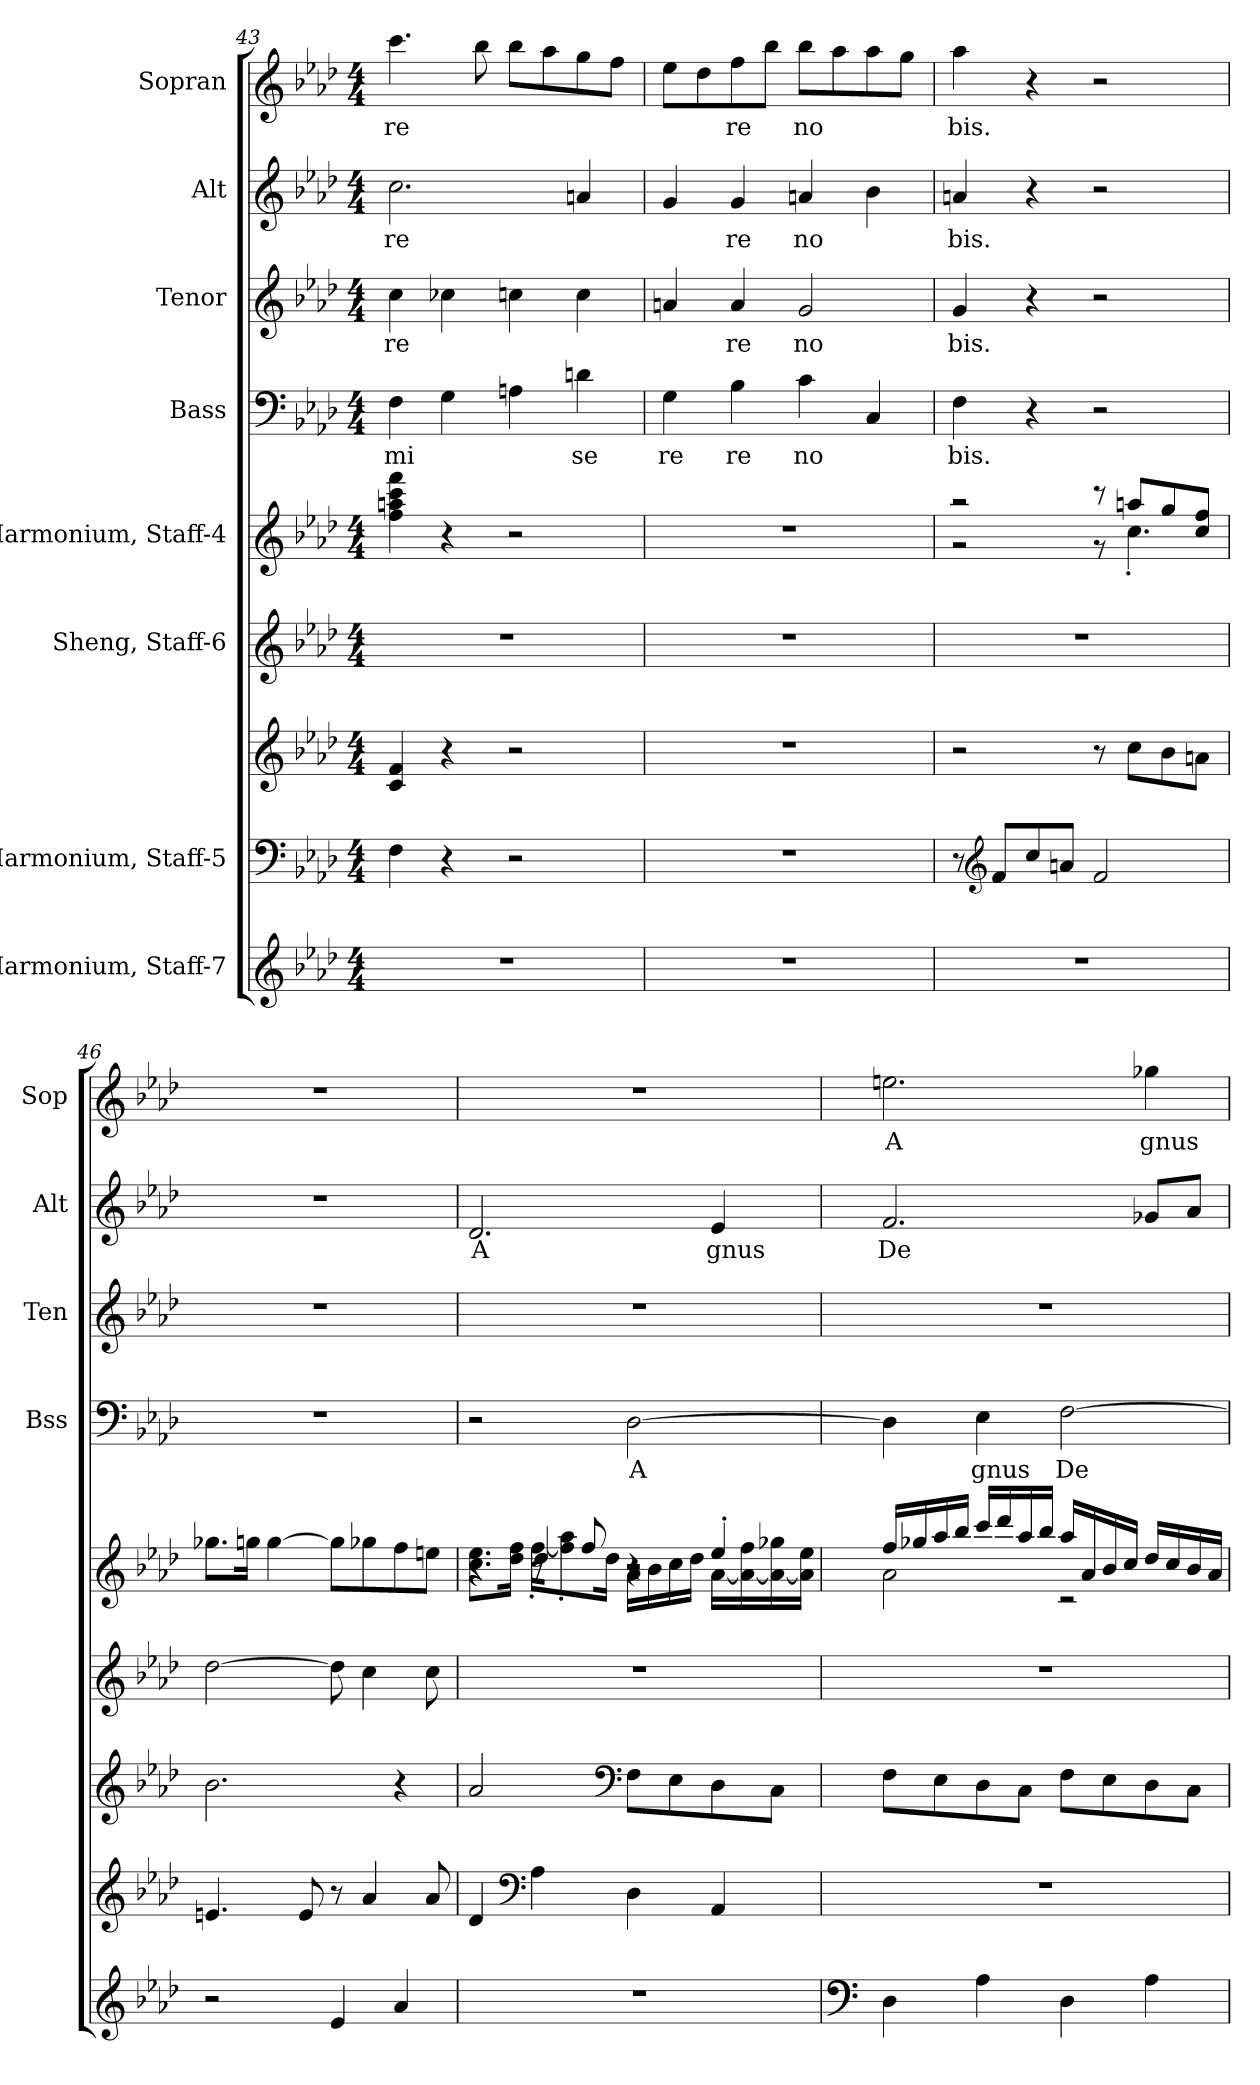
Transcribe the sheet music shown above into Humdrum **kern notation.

**kern	**kern	**kern	**kern	**kern	**kern	**text	**kern	**text	**kern	**text	**kern	**text
*part8	*part7	*part7	*part6	*part5	*part4	*part4	*part3	*part3	*part2	*part2	*part1	*part1
*staff9	*staff8	*staff7	*staff6	*staff5	*staff4	*staff4	*staff3	*staff3	*staff2	*staff2	*staff1	*staff1
*I"Harmonium, Staff-7	*I"Harmonium, Staff-5	*	*I"Sheng, Staff-6	*I"Harmonium, Staff-4	*I"Bass	*	*I"Tenor	*	*I"Alt	*	*I"Sopran	*
*	*	*	*	*	*I'Bss	*	*I'Ten	*	*I'Alt	*	*I'Sop	*
*clefG2	*clefF4	*clefG2	*clefG2	*clefG2	*clefF4	*	*clefG2	*	*clefG2	*	*clefG2	*
*	*	*	*	*	*	*	*ITrd4c7	*	*	*	*ITrd2c3	*
*k[b-e-a-d-]	*k[b-e-a-d-]	*k[b-e-a-d-]	*k[b-e-a-d-]	*k[b-e-a-d-]	*k[b-e-a-d-]	*	*k[b-e-a-d-g-]	*	*k[b-e-a-d-]	*	*k[b-]	*
*M4/4	*M4/4	*M4/4	*M4/4	*M4/4	*M4/4	*	*M4/4	*	*M4/4	*	*M4/4	*
=43	=43	=43	=43	=43	=43	=43	=43	=43	=43	=43	=43	=43
1r	4F\	4c/ 4f/	1r	4ff\ 4aan\ 4ccc\ 4fff\	4F\	mi	4f\	re	2.cc\	re	4.aa\	re
.	4r	4r	.	4r	4G\	.	4f-X\	.	.	.	.	.
.	.	.	.	.	.	.	.	.	.	.	8gg\	.
.	2r	2r	.	2r	4An\	.	4fn\	.	.	.	8gg\L	.
.	.	.	.	.	.	.	.	.	.	.	8ff\	.
.	.	.	.	.	4dn\	se	4f\	.	4an/	.	8ee\	.
.	.	.	.	.	.	.	.	.	.	.	8dd\J	.
=44	=44	=44	=44	=44	=44	=44	=44	=44	=44	=44	=44	=44
1r	1r	1r	1r	1r	4G\	re	4dn/	.	4g/	.	8cc\L	.
.	.	.	.	.	.	.	.	.	.	.	8b-\	.
.	.	.	.	.	4B-\	re	4d/	re	4g/	re	8dd\	re
.	.	.	.	.	.	.	.	.	.	.	8gg\J	.
.	.	.	.	.	4c\	no	2c/	no	4an/	no	8gg\L	no
.	.	.	.	.	.	.	.	.	.	.	8ff\	.
.	.	.	.	.	4C/	.	.	.	4b-\	.	8ff\	.
.	.	.	.	.	.	.	.	.	.	.	8ee\J	.
!!LO:PB:g=z
=45	=45	=45	=45	=45	=45	=45	=45	=45	=45	=45	=45	=45
*	*	*	*	*^	*	*	*	*	*	*	*	*
1r	8r	2r	1r	2r	2r	4F\	bis.	4c/	bis.	4an/	bis.	4ff\	bis.
*	*clefG2	*	*	*	*	*	*	*	*	*	*	*	*
.	8f/L	.	.	.	.	.	.	.	.	.	.	.	.
.	8cc/	.	.	.	.	4r	.	4r	.	4r	.	4r	.
.	8an/J	.	.	.	.	.	.	.	.	.	.	.	.
.	2f/	8r	.	8r	8r	2r	.	2r	.	2r	.	2r	.
.	.	8cc\L	.	8aan/L	4.cc'\	.	.	.	.	.	.	.	.
.	.	8b-\	.	8gg/	.	.	.	.	.	.	.	.	.
.	.	8an\J	.	8cc/ 8ff/J	.	.	.	.	.	.	.	.	.
*	*	*	*	*v	*v	*	*	*	*	*	*	*	*
=46	=46	=46	=46	=46	=46	=46	=46	=46	=46	=46	=46	=46
2r	4.en/	2.b-\	[2dd-\	8.gg-X\L	1r	.	1r	.	1r	.	1r	.
.	.	.	.	16ggn\Jk	.	.	.	.	.	.	.	.
.	.	.	.	[4gg\	.	.	.	.	.	.	.	.
.	8e/	.	.	.	.	.	.	.	.	.	.	.
4e-/	8r	.	8dd-\]	8gg\L]	.	.	.	.	.	.	.	.
.	4a-/	.	4cc\	8gg-X\	.	.	.	.	.	.	.	.
4a-/	.	4r	.	8ff\	.	.	.	.	.	.	.	.
.	8a-/	.	8cc\	8een\J	.	.	.	.	.	.	.	.
!!LO:PB:g=z
=47	=47	=47	=47	=47	=47	=47	=47	=47	=47	=47	=47	=47
*	*	*	*	*^	*	*	*	*	*	*	*	*
*	*	*	*	*	*^	*	*	*	*	*	*	*	*
1r	4d-/	2a-/	1r	4r	8.cc\ 8.ee-\L	4r	2r	.	1r	.	2.d-/	A	1r	.
.	.	.	.	.	16dd-\ 16ff\Jk	.	.	.	.	.	.	.	.	.
*	*clefF4	*	*	*	*	*	*	*	*	*	*	*	*	*
.	4A-\	.	.	8r	[16ff'\KL	4dd-/	.	.	.	.	.	.	.	.
.	.	.	.	.	8ff\]' 8aa-\'	.	.	.	.	.	.	.	.	.
.	.	.	.	8ff/	.	.	.	.	.	.	.	.	.	.
.	.	.	.	.	16dd-\Jk	.	.	.	.	.	.	.	.	.
*	*	*clefF4	*	*	*	*	*	*	*	*	*	*	*	*
.	4D-\	8F\L	.	2r	16a-\LL	4r	[2D-\	A	.	.	.	.	.	.
.	.	.	.	.	16b-\	.	.	.	.	.	.	.	.	.
.	.	8E-\	.	.	16cc\	.	.	.	.	.	.	.	.	.
.	.	.	.	.	16dd-\JJ	.	.	.	.	.	.	.	.	.
.	4AA-/	8D-\	.	.	[16a-\LL	4ee-'/	.	.	.	.	4e-/	gnus	.	.
.	.	.	.	.	16a-\_ 16ff\	.	.	.	.	.	.	.	.	.
.	.	8C\J	.	.	16a-\_ 16gg-X\	.	.	.	.	.	.	.	.	.
.	.	.	.	.	16a-\] 16ee-\JJ	.	.	.	.	.	.	.	.	.
*	*	*	*	*v	*v	*v	*	*	*	*	*	*	*	*
=48	=48	=48	=48	=48	=48	=48	=48	=48	=48	=48	=48	=48
*clefF4	*	*	*	*	*	*	*	*	*	*	*	*
*	*	*	*	*^	*	*	*	*	*	*	*	*
4D-\	1r	8F\L	1r	16ff/LL	2a-\	4D-\]	.	1r	.	2.f/	De	2.cc#X\	A
.	.	.	.	16gg-X/	.	.	.	.	.	.	.	.	.
.	.	8E-\	.	16aa-/	.	.	.	.	.	.	.	.	.
.	.	.	.	16bb-/JJ	.	.	.	.	.	.	.	.	.
4A-\	.	8D-\	.	16ccc/LL	.	4E-\	gnus	.	.	.	.	.	.
.	.	.	.	16ddd-/	.	.	.	.	.	.	.	.	.
.	.	8C\J	.	16aa-/	.	.	.	.	.	.	.	.	.
.	.	.	.	16bb-/JJ	.	.	.	.	.	.	.	.	.
4D-\	.	8F\L	.	16aa-/LL	2r	[2F\	De	.	.	.	.	.	.
.	.	.	.	16a-/	.	.	.	.	.	.	.	.	.
.	.	8E-\	.	16b-/	.	.	.	.	.	.	.	.	.
.	.	.	.	16cc/JJ	.	.	.	.	.	.	.	.	.
4A-\	.	8D-\	.	16dd-/LL	.	.	.	.	.	8g-X/L	.	4ee-X\	gnus
.	.	.	.	16cc/	.	.	.	.	.	.	.	.	.
.	.	8C\J	.	16b-/	.	.	.	.	.	8a-/J	.	.	.
.	.	.	.	16a-/JJ	.	.	.	.	.	.	.	.	.
*	*	*	*	*v	*v	*	*	*	*	*	*	*	*
=	=	=	=	=	=	=	=	=	=	=	=	=
*-	*-	*-	*-	*-	*-	*-	*-	*-	*-	*-	*-	*-
